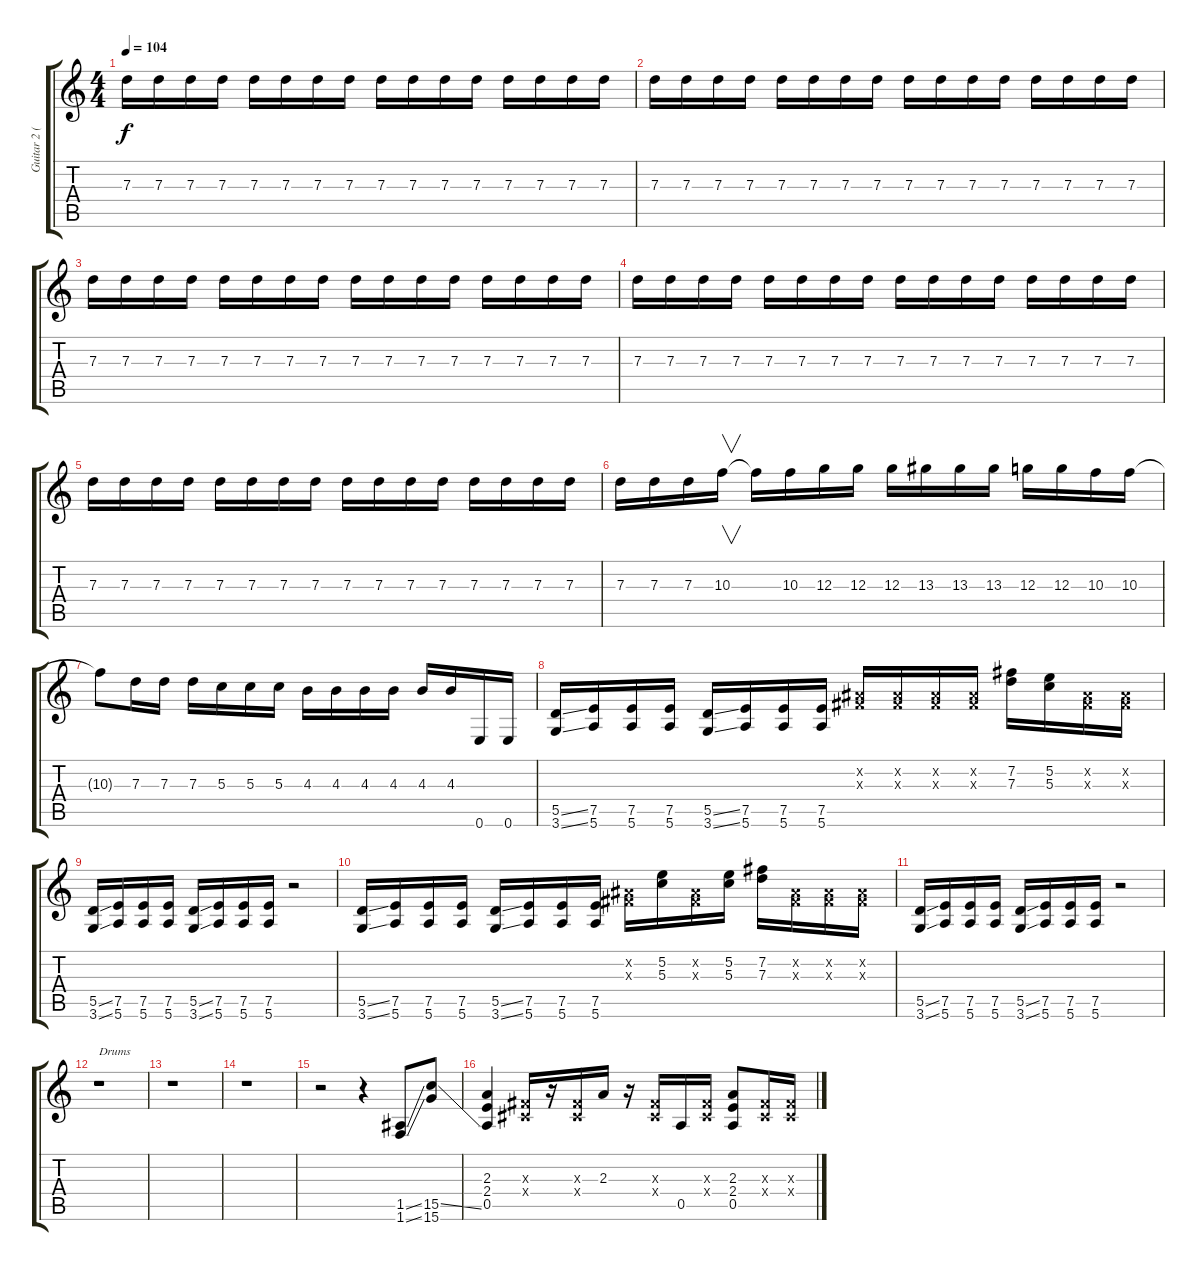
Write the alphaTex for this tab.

\track ("Guitar 2 (Rhythm & Outro)" "Guitar 2 (") {instrument distortionguitar}
\staff {score tabs}
\tuning (E4 B3 G3 D3 A2 E2) {hide}
\ts (4 4)
\tempo 104
\clef g2
\ks c
7.3.16{dy f} 7.3.16 7.3.16 7.3.16 7.3.16 7.3.16 7.3.16 7.3.16 7.3.16 7.3.16 7.3.16 7.3.16 7.3.16 7.3.16 7.3.16 7.3.16 |
7.3.16 7.3.16 7.3.16 7.3.16 7.3.16 7.3.16 7.3.16 7.3.16 7.3.16 7.3.16 7.3.16 7.3.16 7.3.16 7.3.16 7.3.16 7.3.16 |
7.3.16 7.3.16 7.3.16 7.3.16 7.3.16 7.3.16 7.3.16 7.3.16 7.3.16 7.3.16 7.3.16 7.3.16 7.3.16 7.3.16 7.3.16 7.3.16 |
7.3.16 7.3.16 7.3.16 7.3.16 7.3.16 7.3.16 7.3.16 7.3.16 7.3.16 7.3.16 7.3.16 7.3.16 7.3.16 7.3.16 7.3.16 7.3.16 |
7.3.16 7.3.16 7.3.16 7.3.16 7.3.16 7.3.16 7.3.16 7.3.16 7.3.16 7.3.16 7.3.16 7.3.16 7.3.16 7.3.16 7.3.16 7.3.16 |
7.3.16 7.3.16 7.3.16 10.3.16{v} 10.3{t}.16 10.3.16 12.3.16 12.3.16 12.3.16 13.3.16 13.3.16 13.3.16 12.3.16 12.3.16 10.3.16 10.3.16 |
10.3{t}.8 7.3.16 7.3.16 7.3.16 5.3.16 5.3.16 5.3.16 4.3.16 4.3.16 4.3.16 4.3.16 4.3.16 4.3.16 0.6.16 0.6.16 |
(5.5{ss} 3.6{ss}).16 (7.5 5.6).16 (7.5 5.6).16 (7.5 5.6).16 (5.5{ss} 3.6{ss}).16 (7.5 5.6).16 (7.5 5.6).16 (7.5 5.6).16 (-1.2{x} -1.3{x}).16 (-1.2{x} -1.3{x}).16 (-1.2{x} -1.3{x}).16 (-1.2{x} -1.3{x}).16 (7.2 7.3).16 (5.2 5.3).16 (-1.2{x} -1.3{x}).16 (-1.2{x} -1.3{x}).16 |
(5.5{ss} 3.6{ss}).16 (7.5 5.6).16 (7.5 5.6).16 (7.5 5.6).16 (5.5{ss} 3.6{ss}).16 (7.5 5.6).16 (7.5 5.6).16 (7.5 5.6).16 r.2 |
(5.5{ss} 3.6{ss}).16 (7.5 5.6).16 (7.5 5.6).16 (7.5 5.6).16 (5.5{ss} 3.6{ss}).16 (7.5 5.6).16 (7.5 5.6).16 (7.5 5.6).16 (-1.2{x} -1.3{x}).16 (5.2 5.3).16 (-1.2{x} -1.3{x}).16 (5.2 5.3).16 (7.2 7.3).16 (-1.2{x} -1.3{x}).16 (-1.2{x} -1.3{x}).16 (-1.2{x} -1.3{x}).16 |
(5.5{ss} 3.6{ss}).16 (7.5 5.6).16 (7.5 5.6).16 (7.5 5.6).16 (5.5{ss} 3.6{ss}).16 (7.5 5.6).16 (7.5 5.6).16 (7.5 5.6).16 r.2 |
r.1{txt "Drums"} |
r.1 |
r.1 |
r.2 r.4 (1.5{ss} 1.6{ss}).8 (15.5{ss} 15.6).8 |
(2.3 2.4 0.5).4 (-1.3{x} -1.4{x}).16 r.16 (-1.3{x} -1.4{x}).16 2.3.16 r.16 (-1.3{x} -1.4{x}).16 0.5.16 (-1.3{x} -1.4{x}).16 (2.3 2.4 0.5).8 (-1.3{x} -1.4{x}).16 (-1.3{x} -1.4{x}).16
